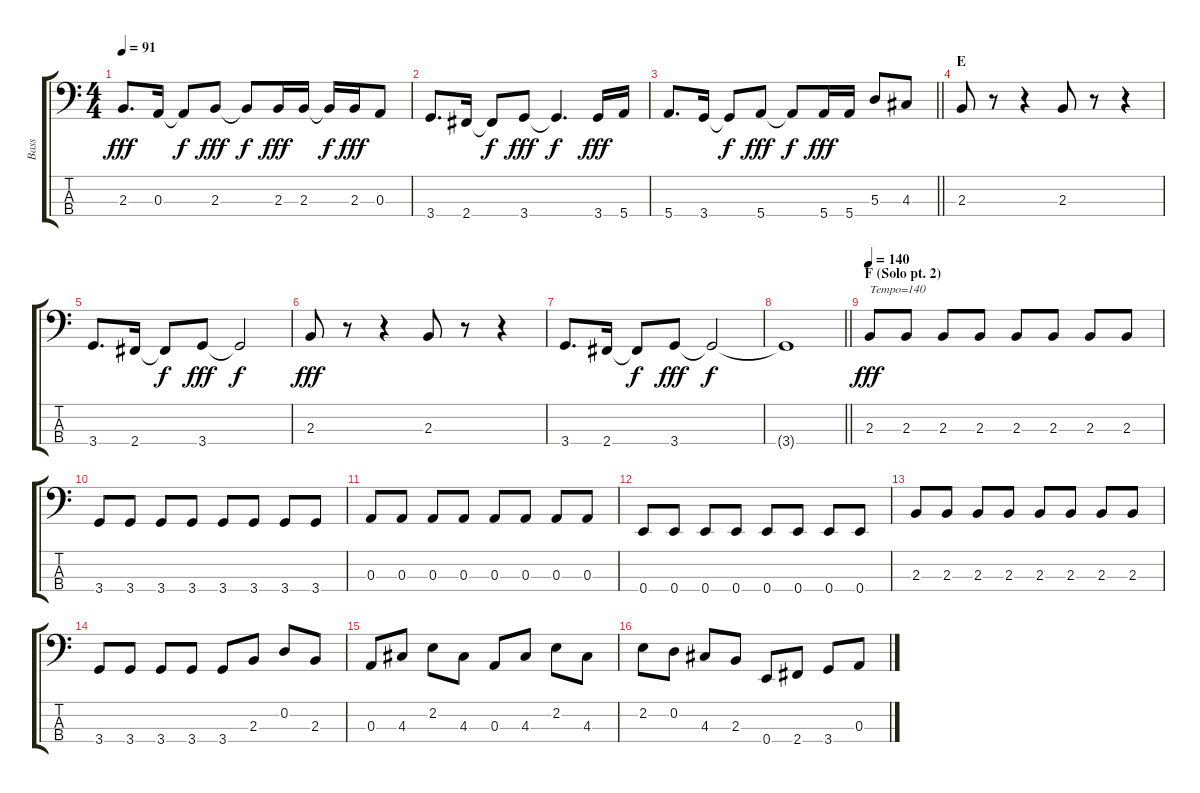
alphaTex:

\track ("Bass" "Bass") {instrument electricbassfinger}
\staff {score tabs}
\tuning (G2 D2 A1 E1) {hide}
\ts (4 4)
\tempo 91
\clef f4
\ks c
2.3.8{d dy fff} 0.3.16 0.3{t}.8{dy f} 2.3.8{dy fff} 2.3{t}.8{dy f} 2.3.16{dy fff} 2.3.16 2.3{t}.16{dy f} 2.3.16{dy fff} 0.3.8 |
3.4.8{d} 2.4.16 2.4{t}.8{dy f} 3.4.8{dy fff} 3.4{t}.4{d dy f} 3.4.16{dy fff} 5.4.16 |
\barLineRight lightlight
5.4.8{d} 3.4.16 3.4{t}.8{dy f} 5.4.8{dy fff} 5.4{t}.8{dy f} 5.4.16{dy fff} 5.4.16 5.3.8 4.3.8 |
\section ("" "E")
2.3.8 r.8 r.4 2.3.8 r.8 r.4 |
3.4.8{d} 2.4.16 2.4{t}.8{dy f} 3.4.8{dy fff} 3.4{t}.2{dy f} |
2.3.8{dy fff} r.8 r.4 2.3.8 r.8 r.4 |
3.4.8{d} 2.4.16 2.4{t}.8{dy f} 3.4.8{dy fff} 3.4{t}.2{dy f} |
\barLineRight lightlight
3.4{t}.1 |
\section ("" "F (Solo pt. 2)")
\tempo 140
2.3.8{txt "Tempo=140" dy fff} 2.3.8 2.3.8 2.3.8 2.3.8 2.3.8 2.3.8 2.3.8 |
3.4.8 3.4.8 3.4.8 3.4.8 3.4.8 3.4.8 3.4.8 3.4.8 |
0.3.8 0.3.8 0.3.8 0.3.8 0.3.8 0.3.8 0.3.8 0.3.8 |
0.4.8 0.4.8 0.4.8 0.4.8 0.4.8 0.4.8 0.4.8 0.4.8 |
2.3.8 2.3.8 2.3.8 2.3.8 2.3.8 2.3.8 2.3.8 2.3.8 |
3.4.8 3.4.8 3.4.8 3.4.8 3.4.8 2.3.8 0.2.8 2.3.8 |
0.3.8 4.3.8 2.2.8 4.3.8 0.3.8 4.3.8 2.2.8 4.3.8 |
2.2.8 0.2.8 4.3.8 2.3.8 0.4.8 2.4.8 3.4.8 0.3.8
